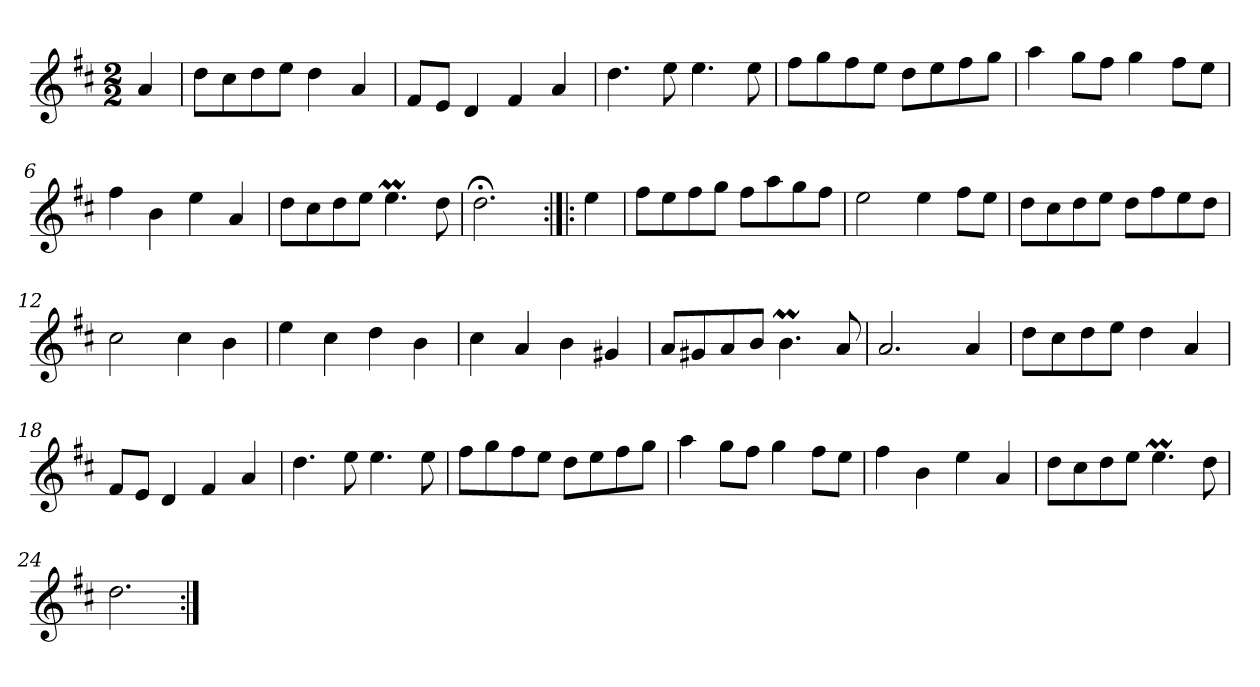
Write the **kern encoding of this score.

**kern
*part1
*staff1
*clefG2
*k[f#c#]
*D:
*M2/2
*MM120
=
4a
=1
8dd\L
8cc#\
8dd\
8ee\J
4dd
4a
=2
8f#/L
8e/J
4d
4f#
4a
=3
4.dd
8ee
4.ee
8ee
=4
8ff#\L
8gg\
8ff#\
8ee\J
8dd\L
8ee\
8ff#\
8gg\J
=5
4aa
8gg\L
8ff#\J
4gg
8ff#\L
8ee\J
=6
4ff#
4b
4ee
4a
=7
8dd\L
8cc#\
8dd\
8ee\J
4.eeM
8dd
=8
2.dd;<
=:|!|:
4ee
=9
8ff#\L
8ee\
8ff#\
8gg\J
8ff#\L
8aa\
8gg\
8ff#\J
=10
2ee
4ee
8ff#\L
8ee\J
=11
8dd\L
8cc#\
8dd\
8ee\J
8dd\L
8ff#\
8ee\
8dd\J
=12
2cc#
4cc#
4b
=13
4ee
4cc#
4dd
4b
=14
4cc#
4a
4b
4g#X
=15
8a/L
8g#X/
8a/
8b/J
4.bM
8a
=16
2.a
4a
=17
8dd\L
8cc#\
8dd\
8ee\J
4dd
4a
=18
8f#/L
8e/J
4d
4f#
4a
=19
4.dd
8ee
4.ee
8ee
=20
8ff#\L
8gg\
8ff#\
8ee\J
8dd\L
8ee\
8ff#\
8gg\J
=21
4aa
8gg\L
8ff#\J
4gg
8ff#\L
8ee\J
=22
4ff#
4b
4ee
4a
=23
8dd\L
8cc#\
8dd\
8ee\J
4.eeM
8dd
=24
2.dd
=:|!
*-
